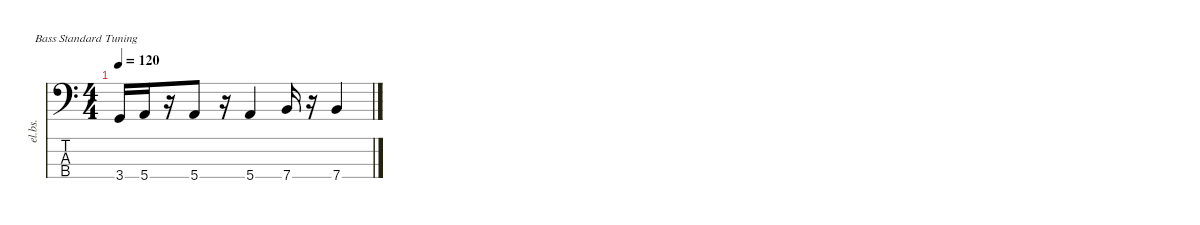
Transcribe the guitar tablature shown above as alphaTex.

\defaultSystemsLayout 4
\hideDynamics
\bracketExtendMode nobrackets
\otherSystemsTrackNameOrientation horizontal
\track ("Electric Bass" "el.bs.") {mute instrument electricbassfinger}
\staff {score tabs}
\tuning (G2 D2 A1 E1)
\ts (4 4)
\tempo 120
\clef f4
\ks c
3.4.16{dy mf instrument electricbassfinger beam Up} 5.4.16{beam Up} r.16{beam Up} 5.4.8{beam Up} r.16{beam Up} 5.4.4{beam Up} 7.4.16{beam Up} r.16{beam Up} 7.4.4{beam Up}
